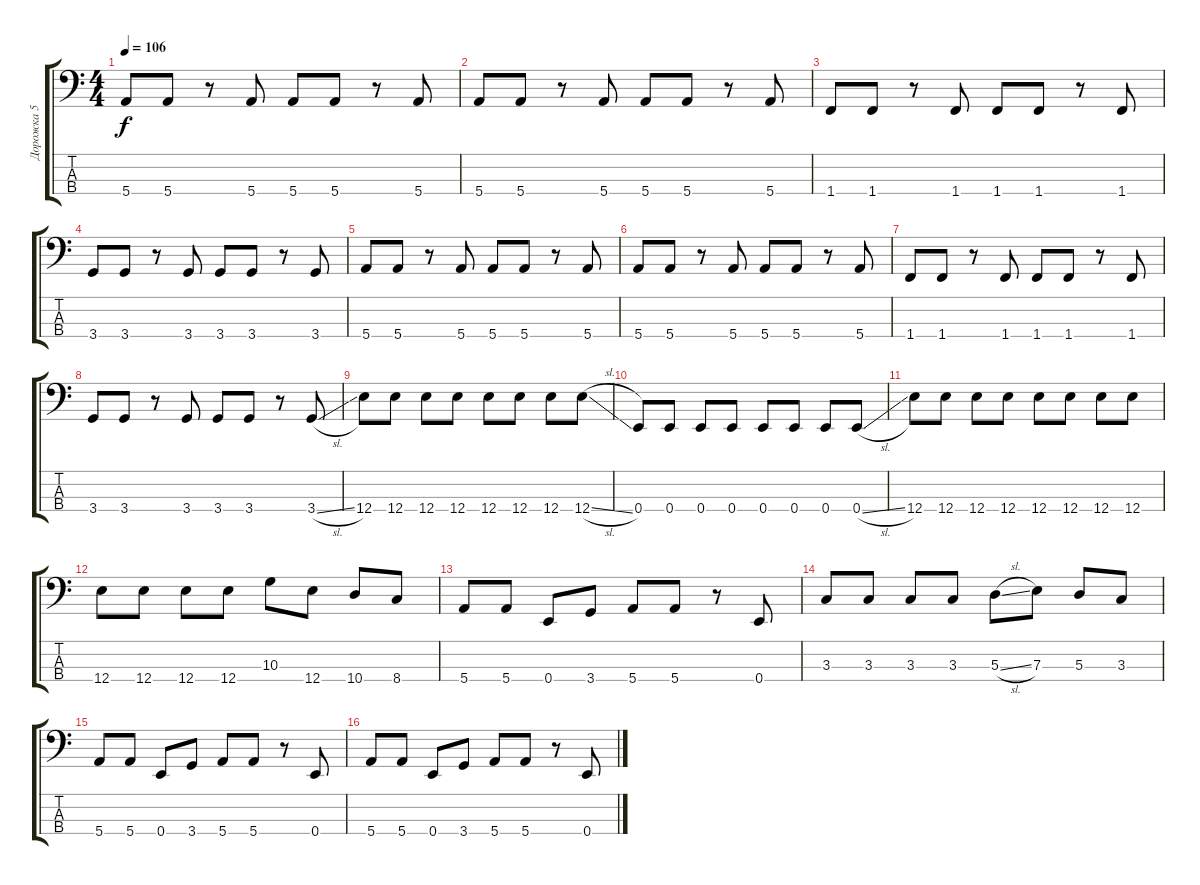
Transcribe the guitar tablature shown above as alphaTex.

\track ("Дорожка 5" "Дорожка 5") {instrument electricbassfinger}
\staff {score tabs}
\tuning (G2 D2 A1 E1) {hide}
\ts (4 4)
\tempo 106
\clef f4
\ks c
5.4.8{dy f} 5.4.8 r.8 5.4.8 5.4.8 5.4.8 r.8 5.4.8 |
5.4.8 5.4.8 r.8 5.4.8 5.4.8 5.4.8 r.8 5.4.8 |
1.4.8 1.4.8 r.8 1.4.8 1.4.8 1.4.8 r.8 1.4.8 |
3.4.8 3.4.8 r.8 3.4.8 3.4.8 3.4.8 r.8 3.4.8 |
5.4.8 5.4.8 r.8 5.4.8 5.4.8 5.4.8 r.8 5.4.8 |
5.4.8 5.4.8 r.8 5.4.8 5.4.8 5.4.8 r.8 5.4.8 |
1.4.8 1.4.8 r.8 1.4.8 1.4.8 1.4.8 r.8 1.4.8 |
3.4.8 3.4.8 r.8 3.4.8 3.4.8 3.4.8 r.8 3.4{sl}.8 |
12.4.8 12.4.8 12.4.8 12.4.8 12.4.8 12.4.8 12.4.8 12.4{sl}.8 |
0.4.8 0.4.8 0.4.8 0.4.8 0.4.8 0.4.8 0.4.8 0.4{sl}.8 |
12.4.8 12.4.8 12.4.8 12.4.8 12.4.8 12.4.8 12.4.8 12.4.8 |
12.4.8 12.4.8 12.4.8 12.4.8 10.3.8 12.4.8 10.4.8 8.4.8 |
5.4.8 5.4.8 0.4.8 3.4.8 5.4.8 5.4.8 r.8 0.4.8 |
3.3.8 3.3.8 3.3.8 3.3.8 5.3{sl}.8 7.3.8 5.3.8 3.3.8 |
5.4.8 5.4.8 0.4.8 3.4.8 5.4.8 5.4.8 r.8 0.4.8 |
5.4.8 5.4.8 0.4.8 3.4.8 5.4.8 5.4.8 r.8 0.4.8
